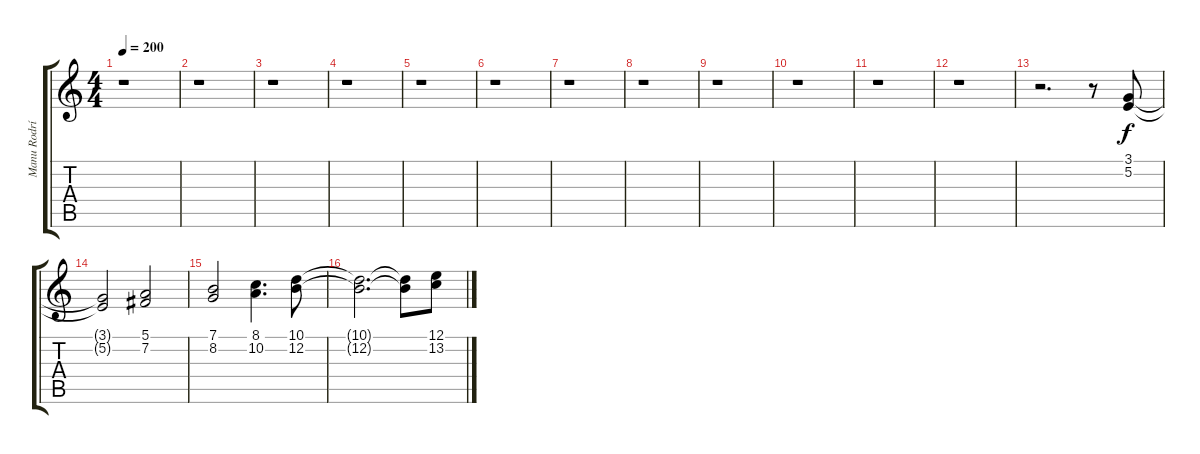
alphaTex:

\track ("Manu Rodríguez" "Manu Rodrí") {instrument stringensemble1}
\staff {score tabs}
\tuning (E4 B3 G3 D3 A2 E2) {hide}
\ts (4 4)
\tempo 200
\clef g2
\ks c
r.1{dy f} |
r.1 |
r.1 |
r.1 |
r.1 |
r.1 |
r.1 |
r.1 |
r.1 |
r.1 |
r.1 |
r.1 |
r.2{d} r.8 (3.1 5.2).8 |
(3.1{t} 5.2{t}).2 (5.1 7.2).2 |
(7.1 8.2).2 (8.1 10.2).4{d} (10.1 12.2).8 |
(10.1{t} 12.2{t}).2{d} (10.1{t} 12.2{t}).8 (12.1 13.2).8
